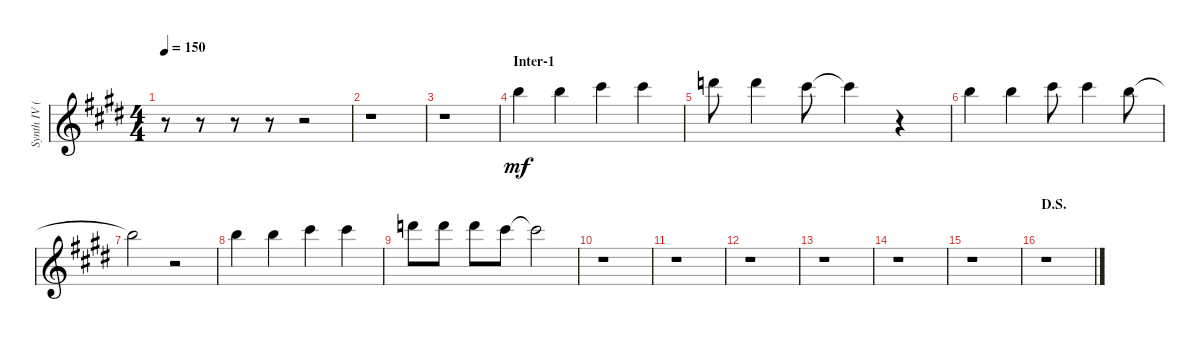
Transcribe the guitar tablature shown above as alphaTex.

\track ("Synth IV (Glock)" "Synth IV (") {instrument glockenspiel}
\staff {score}
\tuning (E4 B3 G3 D3 A2 E2 B1) {hide}
\ts (4 4)
\tempo 150
\clef g2
\ks e
r.8{dy mf} r.8 r.8 r.8 r.2 |
r.1 |
r.1 |
\section ("" "Inter-1")
19.1.4 19.1.4 21.1.4 21.1.4 |
22.1.8 22.1.4 21.1.8 21.1{t}.4 r.4 |
19.1.4 19.1.4 21.1.8 21.1.4 19.1.8 |
19.1{t}.2 r.2 |
19.1.4 19.1.4 21.1.4 21.1.4 |
22.1.8 22.1.8 22.1.8 21.1.8 21.1{t}.2 |
r.1 |
r.1 |
r.1 |
r.1 |
r.1 |
r.1 |
\section ("" "D.S.")
r.1
